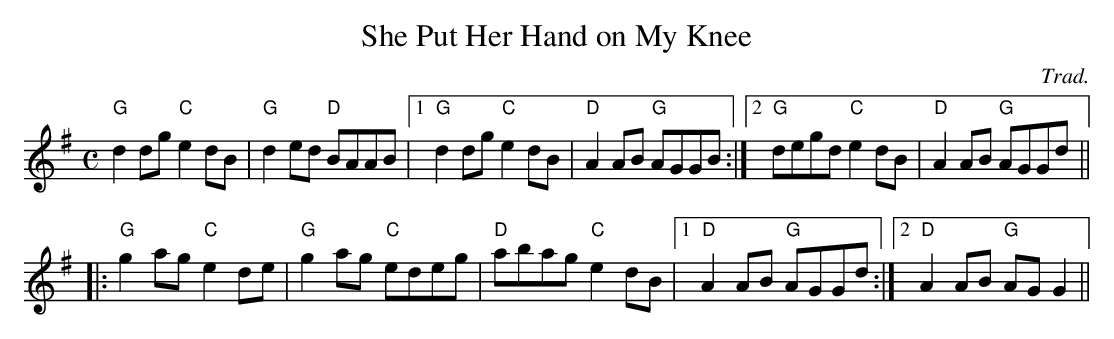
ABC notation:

X:1
T:She Put Her Hand on My Knee
M:C
L:1/8
C:Trad.
K:G
"G"d2 dg "C"e2 dB |"G"d2 ed "D"BAAB|[1 "G"d2 dg "C"e2 dB|"D"A2 AB "G"AGGB:|[2 "G"degd "C"e2dB|"D"A2AB "G"AGGd||
|:"G"g2 ag "C"e2 de | "G"g2 ag "C"edeg | "D"abag "C"e2dB |[1 "D"A2 AB "G"AGGd:|[2 "D"A2 AB "G"AG G2||
